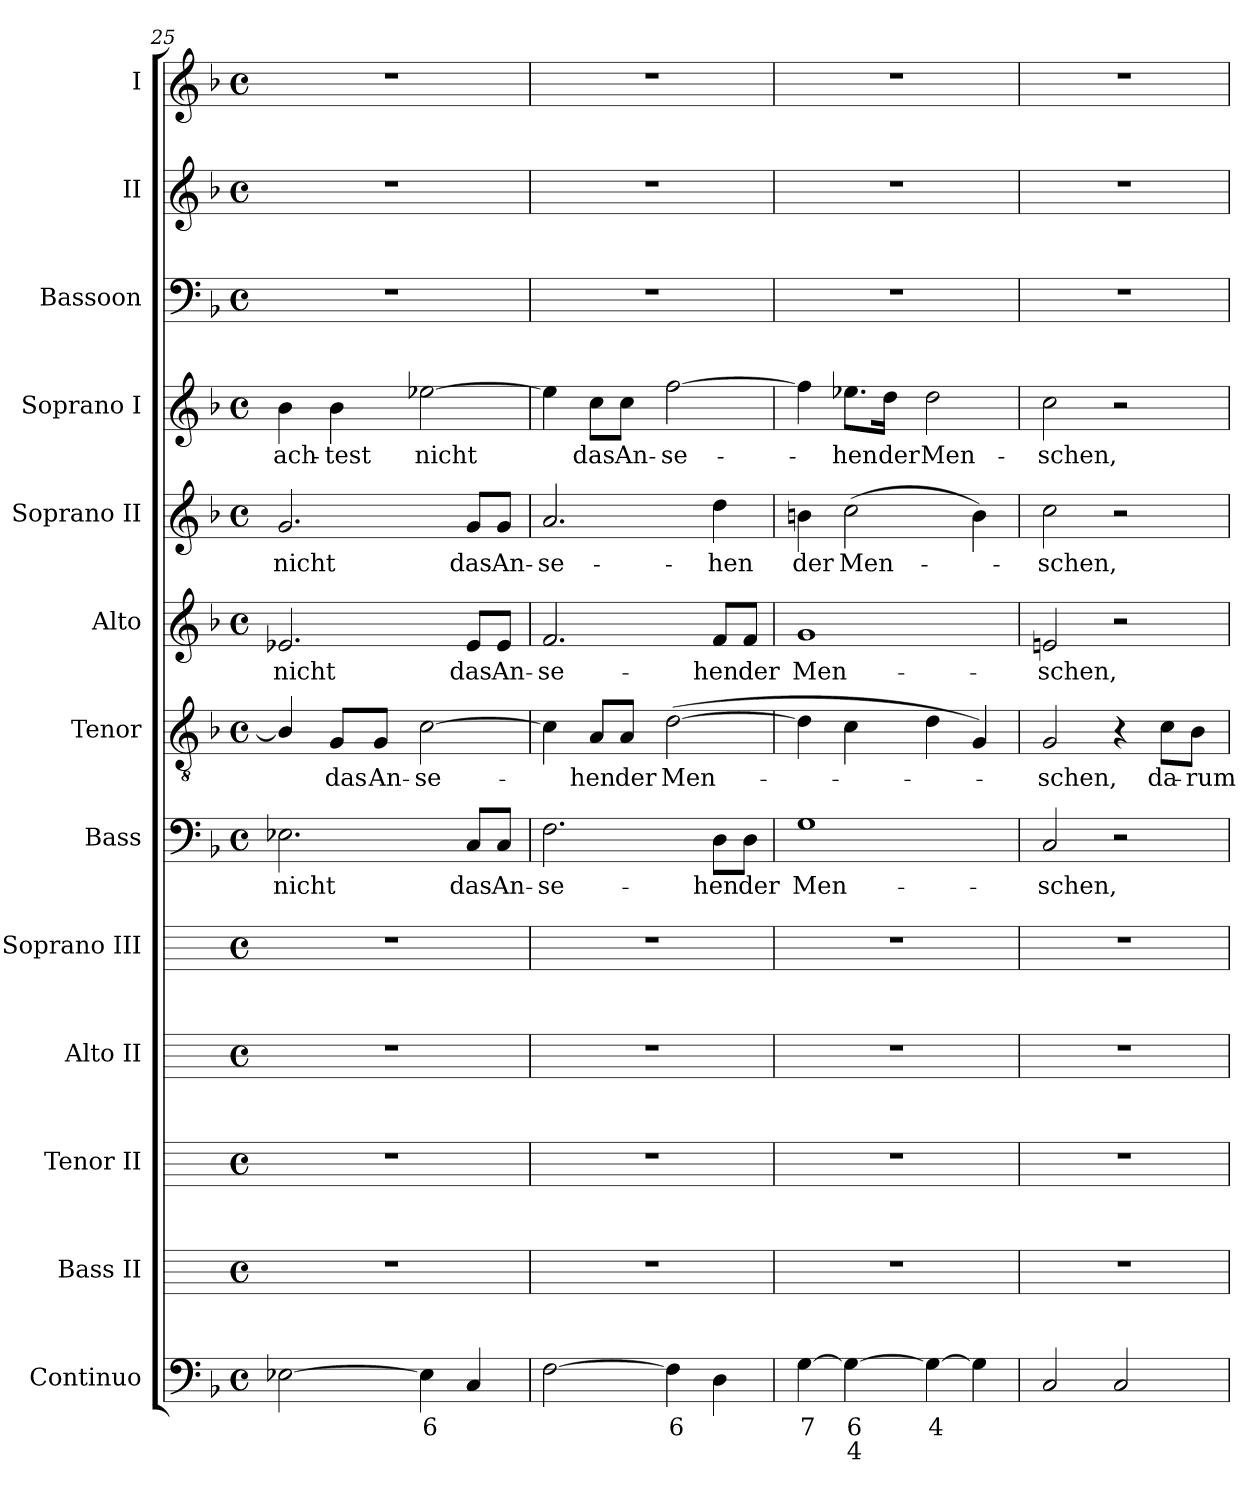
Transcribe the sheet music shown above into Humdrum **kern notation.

**kern	**text	**text	**kern	**kern	**kern	**kern	**kern	**text	**kern	**text	**kern	**text	**kern	**text	**kern	**text	**kern	**kern	**kern
*part13	*part13	*part13	*part12	*part11	*part10	*part9	*part8	*part8	*part7	*part7	*part6	*part6	*part5	*part5	*part4	*part4	*part3	*part2	*part1
*staff13	*staff13	*staff13	*staff12	*staff11	*staff10	*staff9	*staff8	*staff8	*staff7	*staff7	*staff6	*staff6	*staff5	*staff5	*staff4	*staff4	*staff3	*staff2	*staff1
*I"Continuo	*	*	*I"Bass II	*I"Tenor II	*I"Alto II	*I"Soprano III	*I"Bass	*	*I"Tenor	*	*I"Alto	*	*I"Soprano II	*	*I"Soprano I	*	*I"Bassoon	*I"II	*I"I
*	*	*	*I'B II	*I'T II	*I'A II	*I'S III	*I'B	*	*I'T	*	*I'A	*	*I'S II	*	*I'S I	*	*I'Bsn	*I'II	*I'I
!!LO:LB:g=z
*clefF4	*	*	*	*	*	*	*clefF4	*	*clefGv2	*	*clefG2	*	*clefG2	*	*clefG2	*	*clefF4	*clefG2	*clefG2
*	*	*	*ITrd4c7	*ITrd4c7	*ITrd4c7	*ITrd4c7	*	*	*	*	*	*	*	*	*	*	*	*	*
*k[b-]	*	*	*	*	*	*	*k[b-]	*	*k[b-]	*	*k[b-]	*	*k[b-]	*	*k[b-]	*	*k[b-]	*k[b-]	*k[b-]
*F:	*	*	*	*	*	*	*F:	*	*F:	*	*F:	*	*F:	*	*F:	*	*F:	*F:	*F:
*M4/4	*	*	*M4/4	*M4/4	*M4/4	*M4/4	*M4/4	*	*M4/4	*	*M4/4	*	*M4/4	*	*M4/4	*	*M4/4	*M4/4	*M4/4
*met(c)	*	*	*met(c)	*met(c)	*met(c)	*met(c)	*met(c)	*	*met(c)	*	*met(c)	*	*met(c)	*	*met(c)	*	*met(c)	*met(c)	*met(c)
=25	=25	=25	=25	=25	=25	=25	=25	=25	=25	=25	=25	=25	=25	=25	=25	=25	=25	=25	=25
!	!	!	!	!	!	!	!	!LO:LY:b	!	!	!	!LO:LY:b	!	!LO:LY:b	!	!LO:LY:b	!	!	!
[2E-X	.	.	1r	1r	1r	1r	2.E-X	nicht	4B-/]	.	2.e-X	nicht	2.g	nicht	4b-	ach-	1r	1r	1r
!	!	!	!	!	!	!	!	!	!	!LO:LY:b	!	!	!	!	!	!LO:LY:b	!	!	!
.	.	.	.	.	.	.	.	.	8G/L	das	.	.	.	.	4b-	-test	.	.	.
!	!	!	!	!	!	!	!	!	!	!LO:LY:b	!	!	!	!	!	!	!	!	!
.	.	.	.	.	.	.	.	.	8G/J	An-	.	.	.	.	.	.	.	.	.
!	!LO:LY:b	!	!	!	!	!	!	!	!	!LO:LY:b	!	!	!	!	!	!LO:LY:b	!	!	!
4E-]	6	.	.	.	.	.	.	.	[2c	-se-	.	.	.	.	[2ee-X	nicht	.	.	.
!	!	!	!	!	!	!	!	!LO:LY:b	!	!	!	!LO:LY:b	!	!LO:LY:b	!	!	!	!	!
4C	.	.	.	.	.	.	8C/L	das	.	.	8e-/L	das	8g/L	das	.	.	.	.	.
!	!	!	!	!	!	!	!	!LO:LY:b	!	!	!	!LO:LY:b	!	!LO:LY:b	!	!	!	!	!
.	.	.	.	.	.	.	8C/J	An-	.	.	8e-/J	An-	8g/J	An-	.	.	.	.	.
=26	=26	=26	=26	=26	=26	=26	=26	=26	=26	=26	=26	=26	=26	=26	=26	=26	=26	=26	=26
!	!	!	!	!	!	!	!	!LO:LY:b	!	!	!	!LO:LY:b	!	!LO:LY:b	!	!	!	!	!
[2F	.	.	1r	1r	1r	1r	2.F	-se-	4c]	.	2.f	-se-	2.a	-se-	4ee-]	.	1r	1r	1r
!	!	!	!	!	!	!	!	!	!	!LO:LY:b	!	!	!	!	!	!LO:LY:b	!	!	!
.	.	.	.	.	.	.	.	.	8A/L	hen	.	.	.	.	8cc\L	das	.	.	.
!	!	!	!	!	!	!	!	!	!	!LO:LY:b	!	!	!	!	!	!LO:LY:b	!	!	!
.	.	.	.	.	.	.	.	.	8A/J	der	.	.	.	.	8cc\J	An-	.	.	.
!	!LO:LY:b	!	!	!	!	!	!	!	!	!LO:LY:b	!	!	!	!	!	!LO:LY:b	!	!	!
4F]	6	.	.	.	.	.	.	.	(>[2d	Men-	.	.	.	.	[2ff	-se-	.	.	.
!	!	!	!	!	!	!	!	!LO:LY:b	!	!	!	!LO:LY:b	!	!LO:LY:b	!	!	!	!	!
4D	.	.	.	.	.	.	8D\L	-hen	.	.	8f/L	-hen	4dd	-hen	.	.	.	.	.
!	!	!	!	!	!	!	!	!LO:LY:b	!	!	!	!LO:LY:b	!	!	!	!	!	!	!
.	.	.	.	.	.	.	8D\J	der	.	.	8f/J	der	.	.	.	.	.	.	.
=27	=27	=27	=27	=27	=27	=27	=27	=27	=27	=27	=27	=27	=27	=27	=27	=27	=27	=27	=27
!	!LO:LY:b	!	!	!	!	!	!	!LO:LY:b	!	!	!	!LO:LY:b	!	!LO:LY:b	!	!	!	!	!
[4G	7	.	1r	1r	1r	1r	1G	Men-	4d]	.	1g	Men-	4bn	der	4ff]	.	1r	1r	1r
!	!LO:LY:b	!LO:LY:b	!	!	!	!	!	!	!	!	!	!	!	!LO:LY:b	!	!LO:LY:b	!	!	!
4G_	6	4	.	.	.	.	.	.	4c	.	.	.	(>2cc	Men-	8.ee-X\L	hen	.	.	.
!	!	!	!	!	!	!	!	!	!	!	!	!	!	!	!	!LO:LY:b	!	!	!
.	.	.	.	.	.	.	.	.	.	.	.	.	.	.	16dd\Jk	der	.	.	.
!	!LO:LY:b	!	!	!	!	!	!	!	!	!	!	!	!	!	!	!LO:LY:b	!	!	!
4G_	4	.	.	.	.	.	.	.	4d	.	.	.	.	.	2dd	Men-	.	.	.
4G]	.	.	.	.	.	.	.	.	4G)	.	.	.	4b)	.	.	.	.	.	.
=28	=28	=28	=28	=28	=28	=28	=28	=28	=28	=28	=28	=28	=28	=28	=28	=28	=28	=28	=28
!	!	!	!	!	!	!	!	!LO:LY:b	!	!LO:LY:b	!	!LO:LY:b	!	!LO:LY:b	!	!LO:LY:b	!	!	!
2C	.	.	1r	1r	1r	1r	2C	-schen,	2G	schen,	2en	-schen,	2cc	schen,	2cc	-schen,	1r	1r	1r
2C	.	.	.	.	.	.	2r	.	4r	.	2r	.	2r	.	2r	.	.	.	.
!	!	!	!	!	!	!	!	!	!	!LO:LY:b	!	!	!	!	!	!	!	!	!
.	.	.	.	.	.	.	.	.	8c\L	da-	.	.	.	.	.	.	.	.	.
!	!	!	!	!	!	!	!	!	!	!LO:LY:b	!	!	!	!	!	!	!	!	!
.	.	.	.	.	.	.	.	.	8B-\J	-rum	.	.	.	.	.	.	.	.	.
=	=	=	=	=	=	=	=	=	=	=	=	=	=	=	=	=	=	=	=
*-	*-	*-	*-	*-	*-	*-	*-	*-	*-	*-	*-	*-	*-	*-	*-	*-	*-	*-	*-
